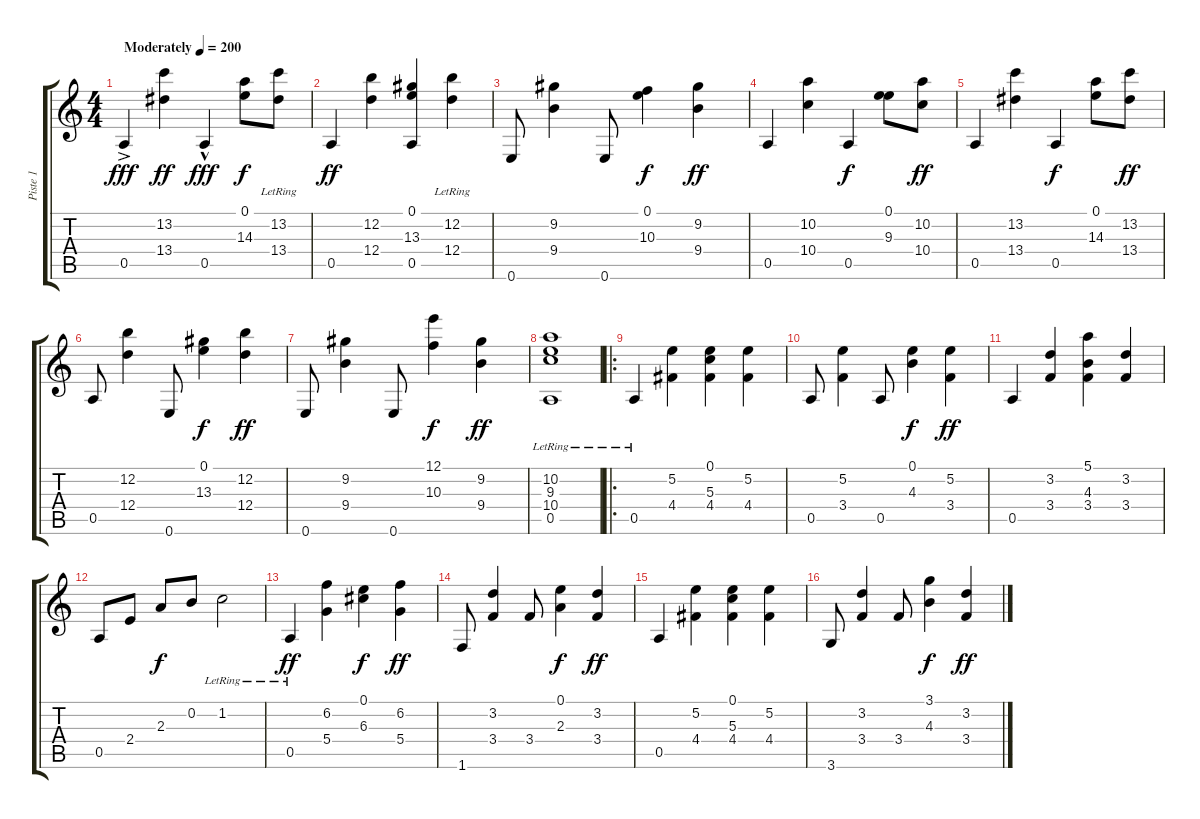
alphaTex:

\track ("Piste 1" "Piste 1") {instrument acousticguitarnylon}
\staff {score tabs}
\tuning (E4 B3 G3 D3 A2 E2) {hide}
\ts (4 4)
\tempo (200 "Moderately")
\clef g2
\ks c
0.5{ac}.4{dy fff instrument acousticguitarnylon} (13.2 13.4).4{dy ff} 0.5{hac}.4{dy fff} (0.1 14.3).8{dy f} (13.2{lr} 13.4{lr}).8 |
0.5.4{dy ff} (12.2 12.4).4 (0.1 13.3 0.5).4 (12.2{lr} 12.4{lr}).4 |
0.6.8 (9.2 9.4).4 0.6.8 (0.1 10.3).4{dy f} (9.2 9.4).4{dy ff} |
0.5.4 (10.2 10.4).4 0.5.4{dy f} (0.1 9.3).8 (10.2 10.4).8{dy ff} |
0.5.4 (13.2 13.4).4 0.5.4{dy f} (0.1 14.3).8 (13.2 13.4).8{dy ff} |
0.5.8 (12.2 12.4).4 0.6.8 (0.1 13.3).4{dy f} (12.2 12.4).4{dy ff} |
0.6.8 (9.2 9.4).4 0.6.8 (12.1 10.3).4{dy f} (9.2 9.4).4{dy ff} |
(10.2{lr} 9.3{lr} 10.4{lr} 0.5{lr}).1 |
\ro
0.5{lr}.4 (5.2 4.4).4 (0.1 5.3 4.4).4 (5.2 4.4).4 |
0.5.8 (5.2 3.4).4 0.5.8 (0.1 4.3).4{dy f} (5.2 3.4).4{dy ff} |
0.5.4 (3.2 3.4).4 (5.1 4.3 3.4).4 (3.2 3.4).4 |
0.5.8 2.4.8 2.3.8{dy f} 0.2.8 1.2{lr}.2 |
0.5{lr}.4{dy ff} (6.2 5.4).4 (0.1 6.3).4{dy f} (6.2 5.4).4{dy ff} |
1.6.8 (3.2 3.4).4 3.4.8 (0.1 2.3).4{dy f} (3.2 3.4).4{dy ff} |
0.5.4 (5.2 4.4).4 (0.1 5.3 4.4).4 (5.2 4.4).4 |
3.6.8 (3.2 3.4).4 3.4.8 (3.1 4.3).4{dy f} (3.2 3.4).4{dy ff}
